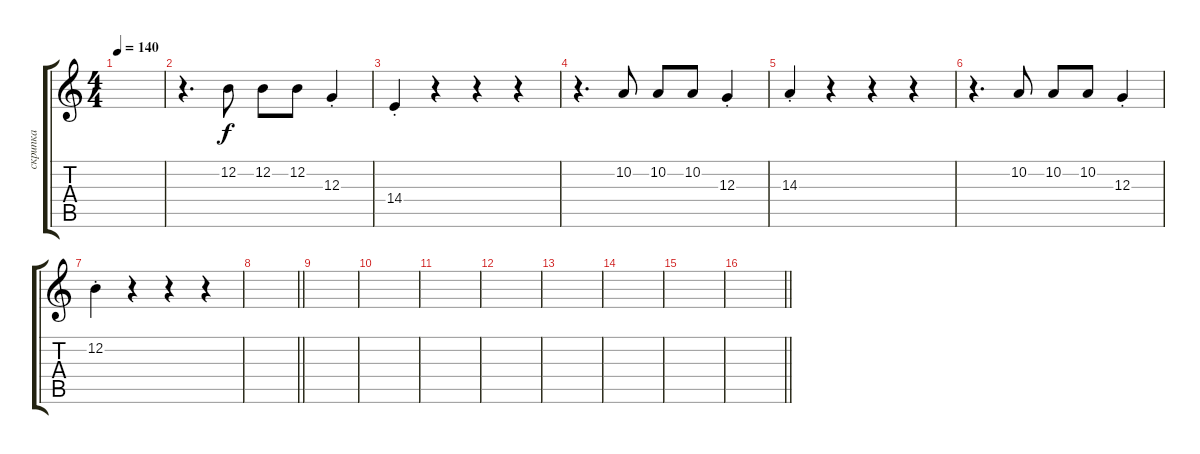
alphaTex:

\track ("скрипка" "скрипка") {instrument viola}
\staff {score tabs}
\tuning (E4 B3 G3 D3 A2 E2) {hide}
\ts (4 4)
\tempo 140
\clef g2
\ks c
|
r.4{d} 12.2.8 12.2.8 12.2.8 12.3{st}.4 |
14.4{st}.4 r.4 r.4 r.4 |
r.4{d} 10.2.8 10.2.8 10.2.8 12.3{st}.4 |
14.3{st}.4 r.4 r.4 r.4 |
r.4{d} 10.2.8 10.2.8 10.2.8 12.3{st}.4 |
12.2{st}.4 r.4 r.4 r.4 |
\barLineRight lightlight
|
|
|
|
|
|
|
|
\barLineRight lightlight
